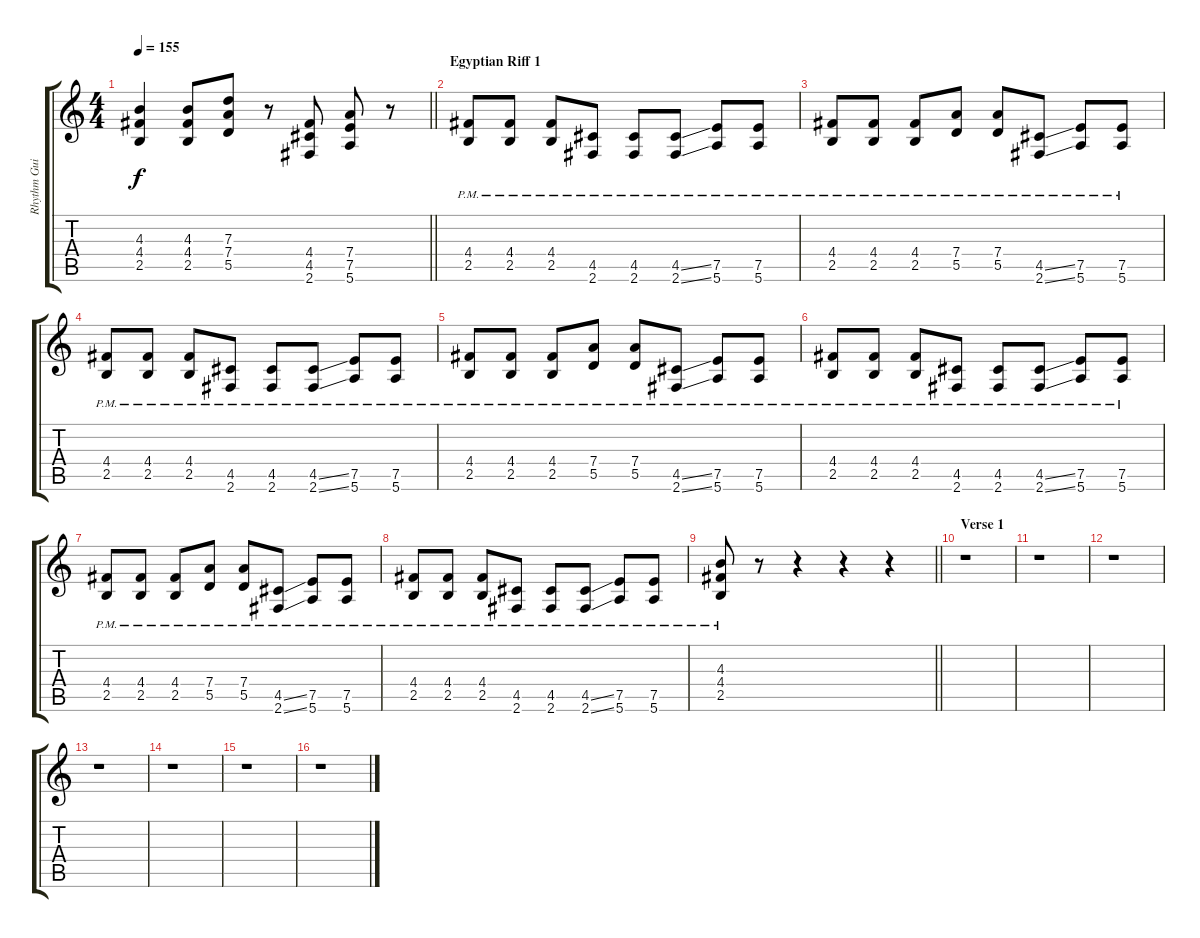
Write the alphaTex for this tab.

\track ("Rhythm Guitar" "Rhythm Gui") {instrument acousticguitarsteel}
\staff {score tabs}
\tuning (E4 B3 G3 D3 A2 E2) {hide}
\ts (4 4)
\tempo 155
\clef g2
\barLineRight lightlight
\ks c
(4.3 4.4 2.5).4{dy f} (4.3 4.4 2.5).8 (7.3 7.4 5.5).8 r.8 (4.4 4.5 2.6).8 (7.4 7.5 5.6).8 r.8 |
\section ("" "Egyptian Riff 1")
(4.4{pm} 2.5{pm}).8 (4.4{pm} 2.5{pm}).8 (4.4{pm} 2.5{pm}).8 (4.5{pm} 2.6{pm}).8 (4.5{pm} 2.6{pm}).8 (4.5{ss pm} 2.6{ss pm}).8 (7.5{pm} 5.6{pm}).8 (7.5{pm} 5.6{pm}).8 |
(4.4{pm} 2.5{pm}).8 (4.4{pm} 2.5{pm}).8 (4.4{pm} 2.5{pm}).8 (7.4{pm} 5.5{pm}).8 (7.4{pm} 5.5{pm}).8 (4.5{ss pm} 2.6{ss pm}).8 (7.5{pm} 5.6{pm}).8 (7.5{pm} 5.6{pm}).8 |
(4.4{pm} 2.5{pm}).8 (4.4{pm} 2.5{pm}).8 (4.4{pm} 2.5{pm}).8 (4.5{pm} 2.6{pm}).8 (4.5{pm} 2.6{pm}).8 (4.5{ss pm} 2.6{ss pm}).8 (7.5{pm} 5.6{pm}).8 (7.5{pm} 5.6{pm}).8 |
(4.4{pm} 2.5{pm}).8 (4.4{pm} 2.5{pm}).8 (4.4{pm} 2.5{pm}).8 (7.4{pm} 5.5{pm}).8 (7.4{pm} 5.5{pm}).8 (4.5{ss pm} 2.6{ss pm}).8 (7.5{pm} 5.6{pm}).8 (7.5{pm} 5.6{pm}).8 |
(4.4{pm} 2.5{pm}).8 (4.4{pm} 2.5{pm}).8 (4.4{pm} 2.5{pm}).8 (4.5{pm} 2.6{pm}).8 (4.5{pm} 2.6{pm}).8 (4.5{ss pm} 2.6{ss pm}).8 (7.5{pm} 5.6{pm}).8 (7.5{pm} 5.6{pm}).8 |
(4.4{pm} 2.5{pm}).8 (4.4{pm} 2.5{pm}).8 (4.4{pm} 2.5{pm}).8 (7.4{pm} 5.5{pm}).8 (7.4{pm} 5.5{pm}).8 (4.5{ss pm} 2.6{ss pm}).8 (7.5{pm} 5.6{pm}).8 (7.5{pm} 5.6{pm}).8 |
(4.4{pm} 2.5{pm}).8 (4.4{pm} 2.5{pm}).8 (4.4{pm} 2.5{pm}).8 (4.5{pm} 2.6{pm}).8 (4.5{pm} 2.6{pm}).8 (4.5{ss pm} 2.6{ss pm}).8 (7.5{pm} 5.6{pm}).8 (7.5{pm} 5.6{pm}).8 |
\barLineRight lightlight
(4.3 4.4{pm} 2.5).8 r.8 r.4 r.4 r.4 |
\section ("" "Verse 1")
r.1 |
r.1 |
r.1 |
r.1 |
r.1 |
r.1 |
r.1
